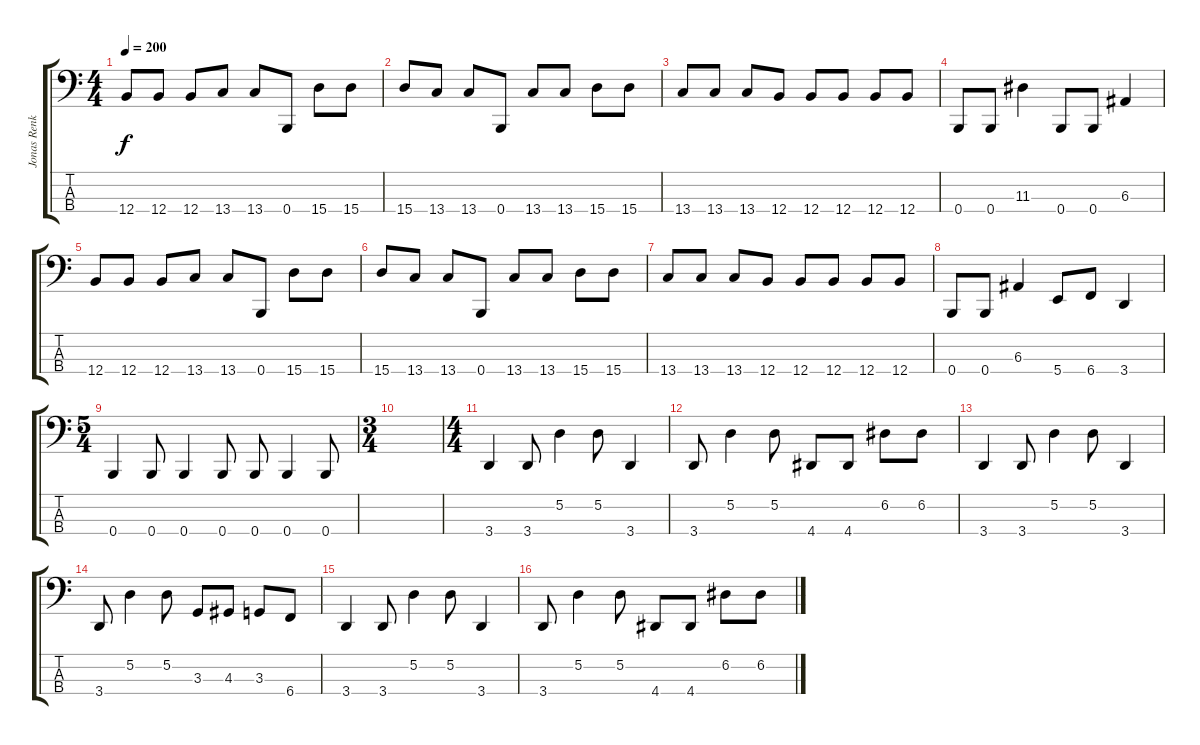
\track ("Jonas Renkse" "Jonas Renk") {instrument electricbasspick}
\staff {score tabs}
\tuning (D2 A1 E1 B0) {hide}
\ts (4 4)
\tempo 200
\clef f4
\ks c
12.4.8{dy f} 12.4.8 12.4.8 13.4.8 13.4.8 0.4.8 15.4.8 15.4.8 |
15.4.8 13.4.8 13.4.8 0.4.8 13.4.8 13.4.8 15.4.8 15.4.8 |
13.4.8 13.4.8 13.4.8 12.4.8 12.4.8 12.4.8 12.4.8 12.4.8 |
0.4.8 0.4.8 11.3.4 0.4.8 0.4.8 6.3.4 |
12.4.8 12.4.8 12.4.8 13.4.8 13.4.8 0.4.8 15.4.8 15.4.8 |
15.4.8 13.4.8 13.4.8 0.4.8 13.4.8 13.4.8 15.4.8 15.4.8 |
13.4.8 13.4.8 13.4.8 12.4.8 12.4.8 12.4.8 12.4.8 12.4.8 |
0.4.8 0.4.8 6.3.4 5.4.8 6.4.8 3.4.4 |
\ts (5 4)
0.4.4 0.4.8 0.4.4 0.4.8 0.4.8 0.4.4 0.4.8 |
\ts (3 4)
|
\ts (4 4)
3.4.4 3.4.8 5.2.4 5.2.8 3.4.4 |
3.4.8 5.2.4 5.2.8 4.4.8 4.4.8 6.2.8 6.2.8 |
3.4.4 3.4.8 5.2.4 5.2.8 3.4.4 |
3.4.8 5.2.4 5.2.8 3.3.8 4.3.8 3.3.8 6.4.8 |
3.4.4 3.4.8 5.2.4 5.2.8 3.4.4 |
3.4.8 5.2.4 5.2.8 4.4.8 4.4.8 6.2.8 6.2.8
